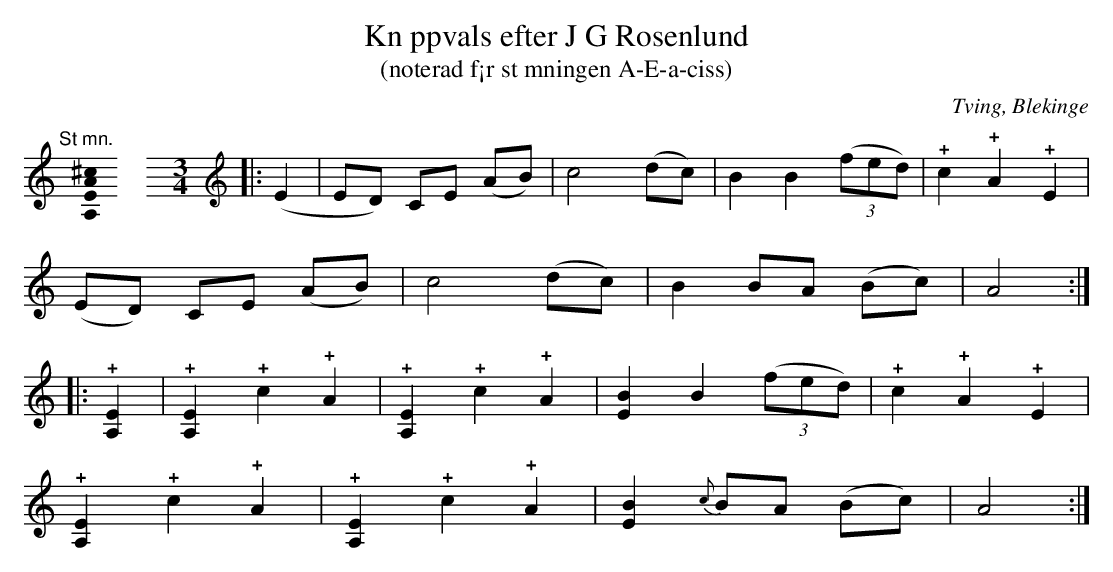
X:1
T:Kn ppvals efter J G Rosenlund
T:(noterad f¡r st mningen A-E-a-ciss)
O:Tving, Blekinge
L:1/4
U:o=+open+
M:none
K:C
"@-20,30 St mn."[A,EA^c]0 \
[M:3/4]\
[K:C clef=treble]\
|: (E | E/D/) C/E/ (A/B/) | c2 (d/c/) | B B ((3f/e/d/) | !+!c !+!A !+!E |
       (E/D/) C/E/ (A/B/) | c2 (d/c/) | B B/A/ (B/c/) | A2 :|
|: !+![A,E] | !+![A,E] !+!c !+!A | !+![A,E] !+!c !+!A | [EB] B ((3f/e/d/) | !+!c !+!A !+!E |
   !+![A,E] !+!c !+!A | !+![A,E] !+!c !+!A | [EB] {c}B/A/ (B/c/) | A2 :|
